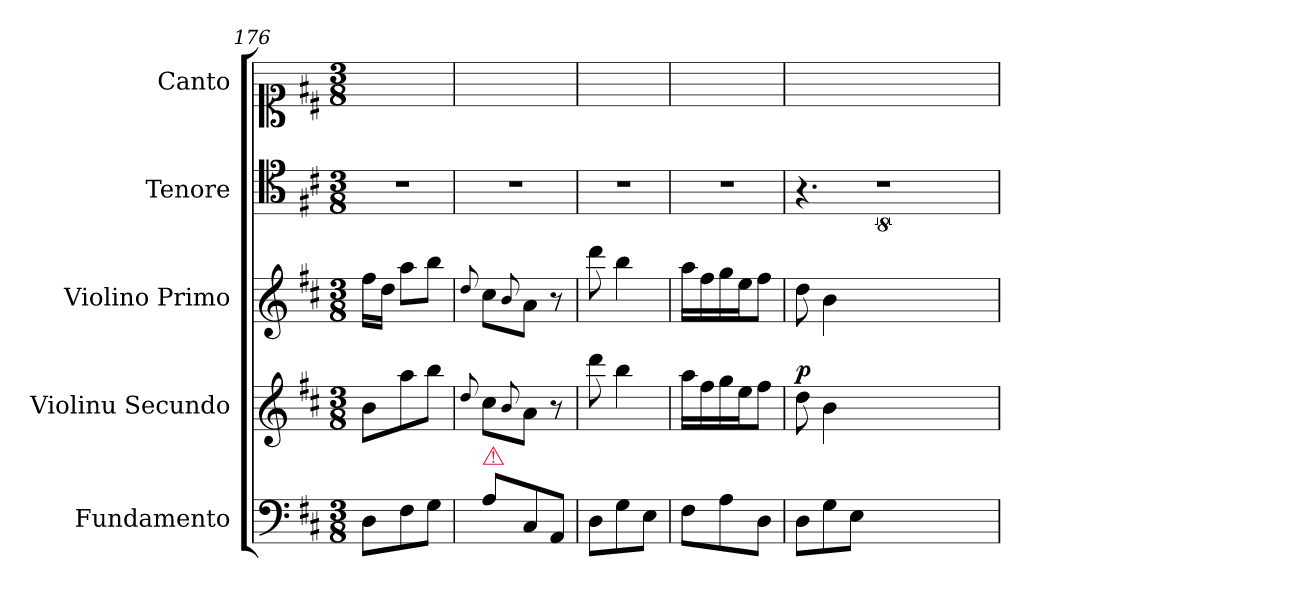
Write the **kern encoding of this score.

**kern	**kern	**dynam	**kern	**dynam	**kern	**kern
*part5	*part4	*part4	*part3	*part3	*part2	*part1
*staff5	*staff4	*staff4	*staff3	*staff3	*staff2	*staff1
*I"Fundamento	*I"Violinu Secundo	*	*I"Violino Primo	*	*I"Tenore	*I"Canto
*	*I'vl 2	*	*I'vl 1	*	*I'T	*
*clefF4	*clefG2	*	*clefG2	*	*clefC4	*clefC1
*k[f#c#]	*k[f#c#]	*	*k[f#c#]	*	*k[f#c#]	*k[f#c#]
*D:	*D:	*	*D:	*	*	*D:
*M3/8	*M3/8	*	*M3/8	*	*M3/8	*M3/8
=176	=176	=176	=176	=176	=176	=176
8D\L	8b\L	.	16ff#\LL	.	4.r	4.ryy
.	.	.	16dd\JJ	.	.	.
8F#\	8aa\	.	8aa\L	.	.	.
8G\J	8bb\J	.	8bb\J	.	.	.
=177	=177	=177	=177	=177	=177	=177
.	8qqdd/	.	8qqdd/	.	.	.
!LO:TX:a:color=crimson:t=⚠	!	!	!	!	!	!
8A\L	8cc#\L	.	8cc#\L	.	4.r	4.ryy
.	8qqb/	.	8qqb/	.	.	.
8C#/	8a\J	.	8a\J	.	.	.
8AA/J	8r	.	8r	.	.	.
=178	=178	=178	=178	=178	=178	=178
8D\L	8ddd\	.	8ddd\	.	4.r	4.ryy
8G\	4bb\	.	4bb\	.	.	.
8E\J	.	.	.	.	.	.
=179	=179	=179	=179	=179	=179	=179
8F#\L	16aa\LL	.	16aa\LL	.	4.r	4.ryy
.	16ff#\	.	16ff#\	.	.	.
8A\	16gg\	.	16gg\	.	.	.
.	16ee\J	.	16ee\J	.	.	.
8D\J	8ff#\J	.	8ff#\J	.	.	.
=180	=180	=180	=180	=180	=180	=180
!	!	!LO:DY:a	!	!LO:DY:a	!	!
8D\L	8dd\	p	8dd\	pia	4.r	4.ryy
8G\	4b\	.	4b\	.	.	.
8E\J	.	.	.	.	.	.
1ryy	1ryy	.	1ryy	.	8%9r	1ryy
8ryy	8ryy	.	8ryy	.	.	8ryy
=	=	=	=	=	=	=
*-	*-	*-	*-	*-	*-	*-
